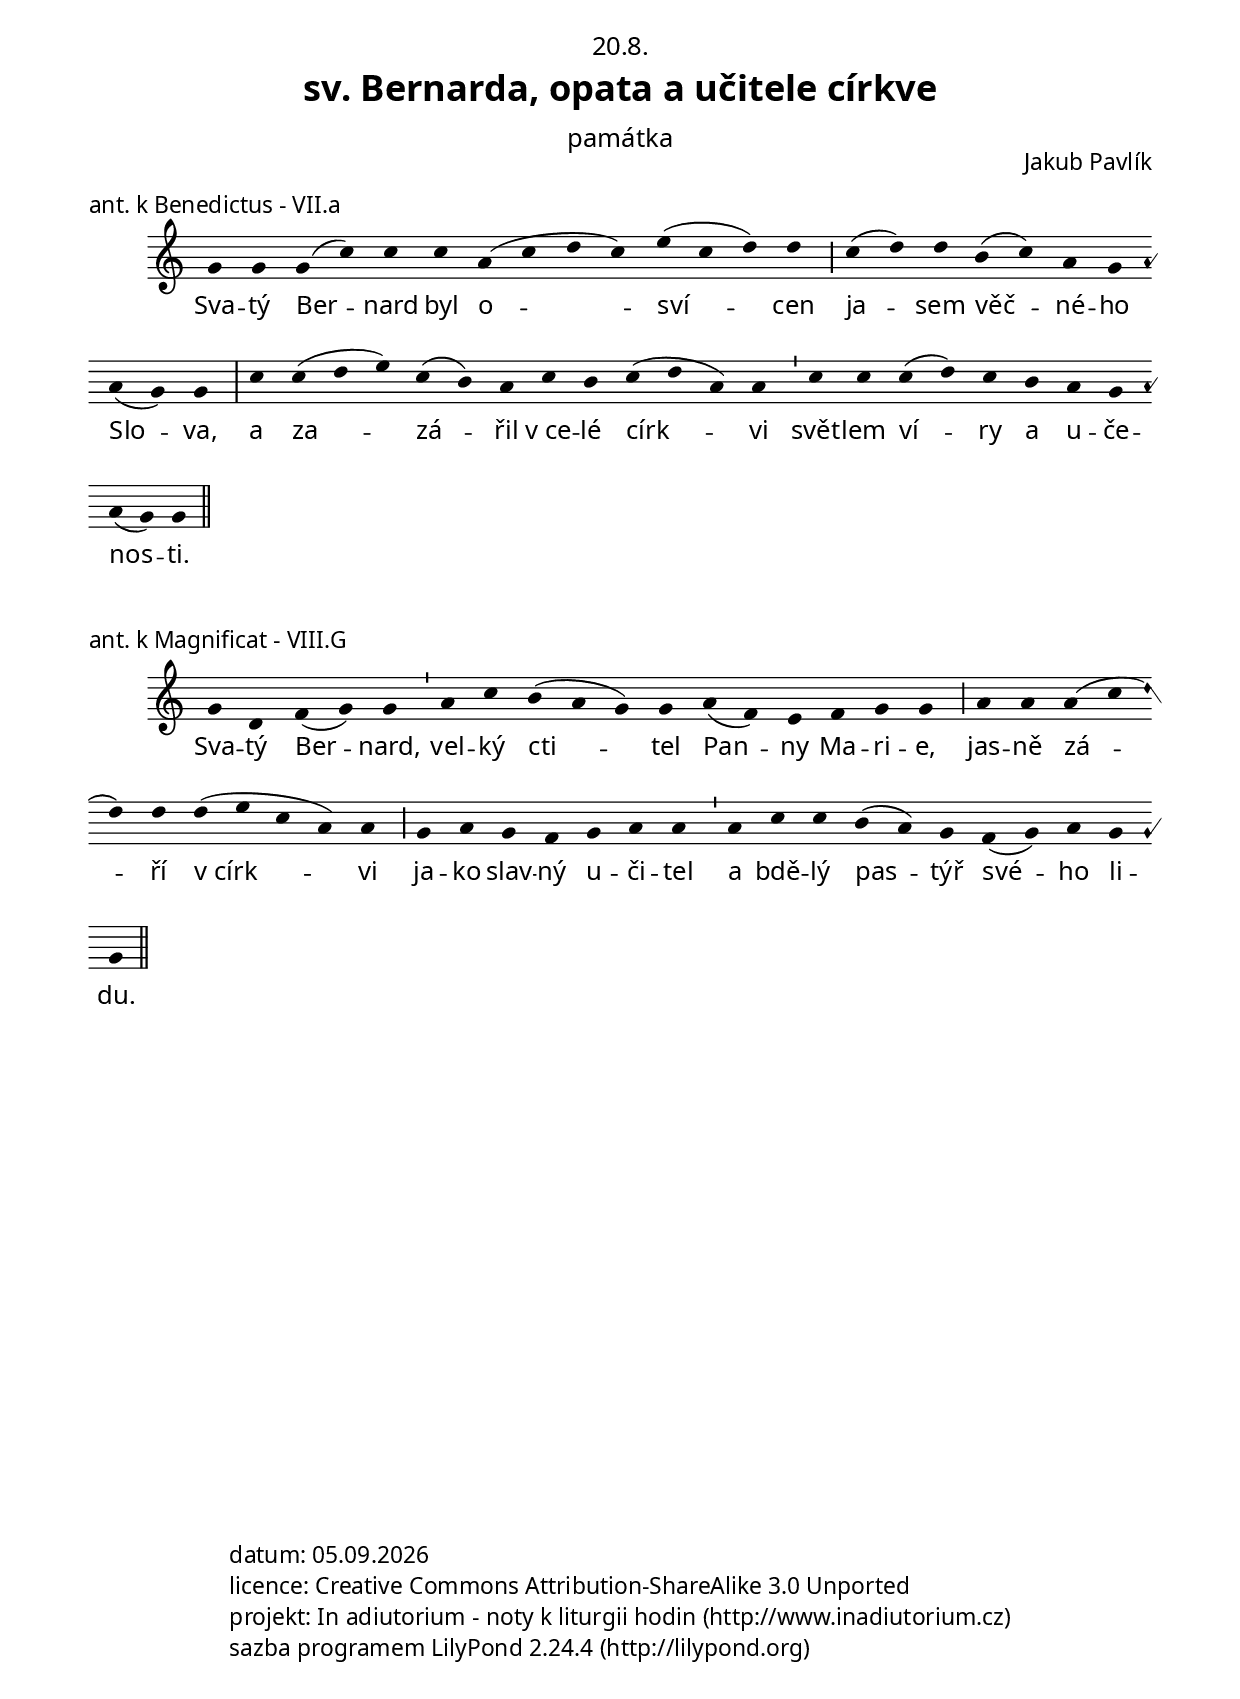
\version "2.15.40"

\include "../spolecne.ly"
\include "../dilyresponsorii.ly"

\header {
  title = \markup\titleSvatek
            "sv. Bernarda, opata a učitele církve"
            památka
            20.8.
  composer = "Jakub Pavlík"
}

\score {
  \relative c'' {
    \choralniRezim
    g4 g g( c) c
    c a( c d c) e( c d) d \barMaior
    c( d) d b( c) a g a( g) g \barMax
    c c( d e) c( b) a c b c( d a) a \barMin
    c c c( d) c b a g a( g) g \barFinalis
  }
  \addlyrics {
    Sva -- tý Ber -- nard byl o -- sví -- cen
    ja -- sem věč -- né -- ho Slo -- va,
    a za -- zá -- řil v_ce -- lé círk -- vi
    svět -- lem ví -- ry a u -- če -- nos -- ti.
  }
  \header {
    quid = "ant. k Benedictus"
    modus = "VII"
    differentia = "a"
    psalmus = ""
    id = "aben"
    piece = \markup {\sestavTitulekBezZalmu}
  }
}

\score {
  \relative c'' {
    \choralniRezim
    g4 d f( g) g \barMin
    a c b( a g) g a( f) e f g g \barMaior
    a a a( c d) d d( e c a) a \barMaior
    g a g f g a a \barMin
    a c c b( a) g f( g) a g g \barFinalis
  }
  \addlyrics {
    Sva -- tý Ber -- nard,
    vel -- ký cti -- tel Pan -- ny Ma -- ri -- e,
    jas -- ně zá -- ří v_círk -- vi
    ja -- ko slav -- ný u -- či -- tel
    a bdě -- lý pas -- týř své -- ho li -- du.
  }
  \header {
    quid = "ant. k Magnificat"
    modus = "VIII"
    differentia = "G"
    psalmus = ""
    id = "amag"
    piece = \markup {\sestavTitulekBezZalmu}
  }
}